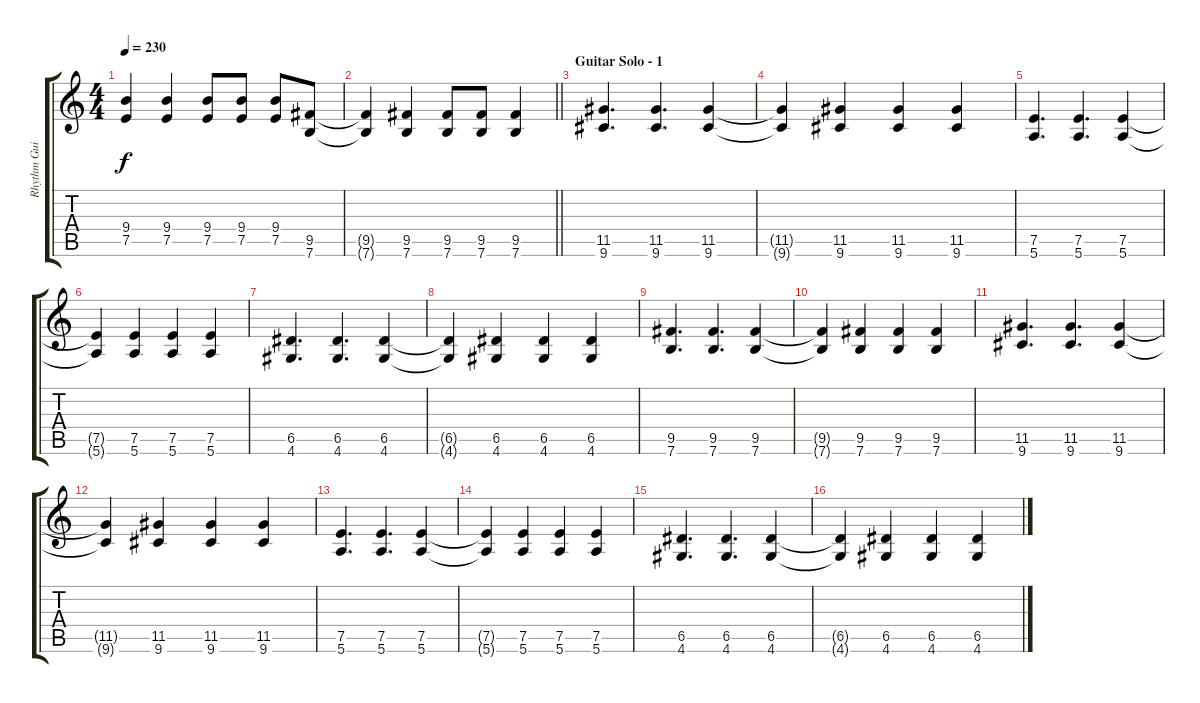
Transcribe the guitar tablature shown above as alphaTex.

\track ("Rhythm Guitar" "Rhythm Gui") {instrument distortionguitar}
\staff {score tabs}
\tuning (E4 B3 G3 D3 A2 E2) {hide}
\ts (4 4)
\tempo 230
\clef g2
\ks c
(9.4 7.5).4{dy f} (9.4 7.5).4 (9.4 7.5).8 (9.4 7.5).8 (9.4 7.5).8 (9.5 7.6).8 |
\barLineRight lightlight
(9.5{t} 7.6{t}).4 (9.5 7.6).4 (9.5 7.6).8 (9.5 7.6).8 (9.5 7.6).4 |
\section ("" "Guitar Solo - 1")
(11.5 9.6).4{d} (11.5 9.6).4{d} (11.5 9.6).4 |
(11.5{t} 9.6{t}).4 (11.5 9.6).4 (11.5 9.6).4 (11.5 9.6).4 |
(7.5 5.6).4{d} (7.5 5.6).4{d} (7.5 5.6).4 |
(7.5{t} 5.6{t}).4 (7.5 5.6).4 (7.5 5.6).4 (7.5 5.6).4 |
(6.5 4.6).4{d} (6.5 4.6).4{d} (6.5 4.6).4 |
(6.5{t} 4.6{t}).4 (6.5 4.6).4 (6.5 4.6).4 (6.5 4.6).4 |
(9.5 7.6).4{d} (9.5 7.6).4{d} (9.5 7.6).4 |
(9.5{t} 7.6{t}).4 (9.5 7.6).4 (9.5 7.6).4 (9.5 7.6).4 |
(11.5 9.6).4{d} (11.5 9.6).4{d} (11.5 9.6).4 |
(11.5{t} 9.6{t}).4 (11.5 9.6).4 (11.5 9.6).4 (11.5 9.6).4 |
(7.5 5.6).4{d} (7.5 5.6).4{d} (7.5 5.6).4 |
(7.5{t} 5.6{t}).4 (7.5 5.6).4 (7.5 5.6).4 (7.5 5.6).4 |
(6.5 4.6).4{d} (6.5 4.6).4{d} (6.5 4.6).4 |
(6.5{t} 4.6{t}).4 (6.5 4.6).4 (6.5 4.6).4 (6.5 4.6).4
